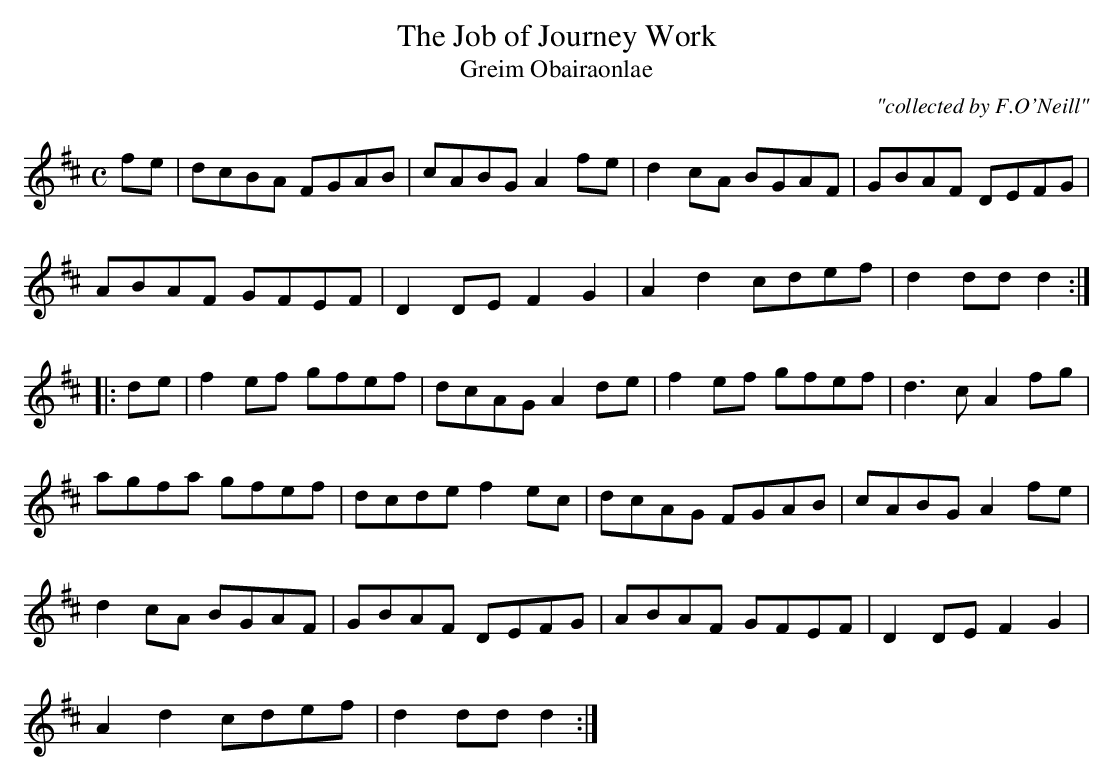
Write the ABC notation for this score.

X:1
T: Job of Journey Work, The
T: Greim Obairaonlae
C: "collected by F.O'Neill"
M: C
L: 1/8
K: D
f-e|dcBA FGAB|cABG A2 f-e|d2 c-A BGAF|GBAF DEFG|
ABAF GFEF|D2 DE F2 G2|A2 d2 cdef|d2 dd d2:|
|:d-e|f2e-f gfef|dcAG A2 d-e|f2e-f gfef|d3 c A2 f-g|
agfa gfef|dcde f2ec|dcAG FGAB|cABG A2 f-e|
d2 cA BGAF|GBAF DEFG|ABAF GFEF|D2 DE F2 G2|
A2 d2 cdef|d2 dd d2:|
